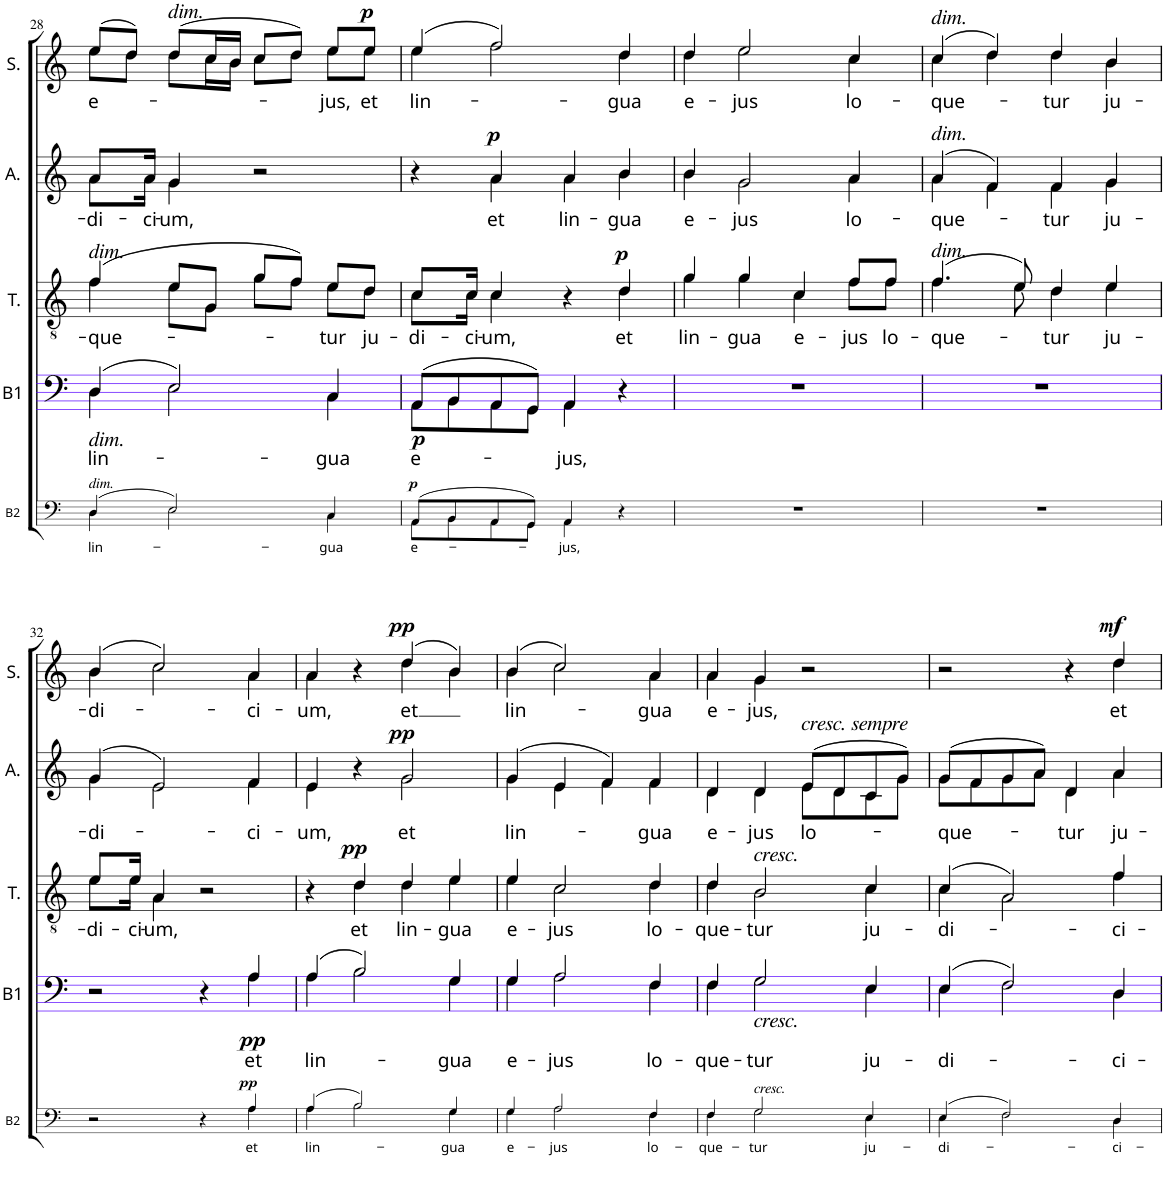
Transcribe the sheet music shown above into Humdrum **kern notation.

**kern	**text	**dynam	**kern	**text	**dynam	**kern	**text	**dynam	**kern	**text	**dynam	**kern	**text	**dynam
*part5	*part5	*part5	*part4	*part4	*part4	*part3	*part3	*part3	*part2	*part2	*part2	*part1	*part1	*part1
*staff5	*staff5	*staff5	*staff4	*staff4	*staff4	*staff3	*staff3	*staff3	*staff2	*staff2	*staff2	*staff1	*staff1	*staff1
*I"Basse 2	*	*	*I"Basse 1	*	*	*I"Ténor	*	*	*I"Alto	*	*	*I"Soprano	*	*
*I'B2	*	*	*I'B1	*	*	*I'T.	*	*	*I'A.	*	*	*I'S.	*	*
!!LO:PB:g=z
*clefF4	*	*	*clefF4	*	*	*clefGv2	*	*	*clefG2	*	*	*clefG2	*	*
*k[]	*	*	*k[]	*	*	*k[]	*	*	*k[]	*	*	*k[]	*	*
*M2/2	*	*	*M2/2	*	*	*M2/2	*	*	*M2/2	*	*	*M2/2	*	*
*met(c|)	*	*	*met(c|)	*	*	*met(c|)	*	*	*met(c|)	*	*	*met(c|)	*	*
=28	=28	=28	=28	=28	=28	=28	=28	=28	=28	=28	=28	=28	=28	=28
!	!	!	!	!	!	!LO:TX:b:i:t=dim.	!	!	!	!	!	!	!	!
!	!	!	!	!	!	!LO:TX:b:i:t=dim.	!	!	!	!	!	!	!	!
!	!	!	!	!	!	!LO:TX:a:i:t=dim.	!	!	!	!	!	!	!	!
!	!	!	!LO:TX:b:i:t=dim.	!	!	!	!	!	!	!	!	!	!	!
!	!	!	!LO:TX:b:i:t=dim.	!	!	!	!	!	!	!	!	!	!	!
!	!	!	!LO:TX:b:i:t=dim.	!	!	!	!	!	!	!	!	!	!	!
!LO:TX:b:i:t=dim.	!	!	!	!	!	!	!	!	!	!	!	!	!	!
!LO:TX:b:i:t=dim.	!	!	!	!	!	!	!	!	!	!	!	!	!	!
!LO:TX:a:i:t=dim.	!	!	!	!	!	!	!	!	!	!	!	!	!	!
!	!LO:LY:b	!	!	!LO:LY:b	!	!	!LO:LY:b	!	!	!LO:LY:b	!	!	!LO:LY:b	!
*^	*	*	*^	*	*	*^	*	*	*^	*	*	*^	*	*
(4D/	4D\	lin-	.	(4D/	4D\	lin-	.	(4f/	4f\	-que-	.	8.a/L	8.a\L	-di-	.	(8ee/L	8ee\L	e-	.
.	.	.	.	.	.	.	.	.	.	.	.	.	.	.	.	8dd/J)	8dd\J	.	.
!	!	!	!	!	!	!	!	!	!	!	!	!	!	!LO:LY:b	!	!	!	!	!
.	.	.	.	.	.	.	.	.	.	.	.	16a/Jk	16a\Jk	-ci-	.	.	.	.	.
!	!	!	!	!	!	!	!	!	!	!	!	!	!	!	!	!LO:TX:a:i:t=dim.	!	!	!
!	!	!	!	!	!	!	!	!	!	!	!	!	!	!LO:LY:b	!	!	!	!	!
2E/)	2E\	.	.	2E/)	2E\	.	.	8e/L	8e\L	.	.	4g/	4g\	-um,	.	(8dd/L	8dd\L	.	.
.	.	.	.	.	.	.	.	8G/J	8G\J	.	.	.	.	.	.	16cc/L	16cc\L	.	.
.	.	.	.	.	.	.	.	.	.	.	.	.	.	.	.	16b/JJ	16b\JJ	.	.
.	.	.	.	.	.	.	.	8g/L	8g\L	.	.	2r	2ryy	.	.	8cc/L	8cc\L	.	.
.	.	.	.	.	.	.	.	8f/J)	8f\J	.	.	.	.	.	.	8dd/J)	8dd\J	.	.
!	!	!LO:LY:b	!	!	!	!LO:LY:b	!	!	!	!LO:LY:b	!	!	!	!	!	!	!	!LO:LY:b	!
4C/	4C\	-gua	.	4C/	4C\	-gua	.	8e/L	8e\L	-tur	.	.	.	.	.	8ee/L	8ee\L	-jus,	.
!	!	!	!	!	!	!	!	!	!	!LO:LY:b	!	!	!	!	!	!	!	!LO:LY:b	!LO:DY:a
.	.	.	.	.	.	.	.	8d/J	8d\J	ju-	.	.	.	.	.	8ee/J	8ee\J	et	p
=29	=29	=29	=29	=29	=29	=29	=29	=29	=29	=29	=29	=29	=29	=29	=29	=29	=29	=29	=29
!	!	!LO:LY:b	!LO:DY:a	!	!	!LO:LY:b	!LO:DY:b	!	!	!LO:LY:b	!	!	!	!	!	!	!	!LO:LY:b	!
(8AA/L	8AA\L	e-	p	(8AA/L	8AA\L	e-	p	8.c/L	8.c\L	-di-	.	4r	4ryy	.	.	(4ee/	4ee\	lin-	.
8BB/	8BB\	.	.	8BB/	8BB\	.	.	.	.	.	.	.	.	.	.	.	.	.	.
!	!	!	!	!	!	!	!	!	!	!LO:LY:b	!	!	!	!	!	!	!	!	!
.	.	.	.	.	.	.	.	16c/Jk	16c\Jk	-ci-	.	.	.	.	.	.	.	.	.
!	!	!	!	!	!	!	!	!	!	!LO:LY:b	!	!	!	!LO:LY:b	!LO:DY:a	!	!	!	!
8AA/	8AA\	.	.	8AA/	8AA\	.	.	4c/	4c\	-um,	.	4a/	4a\	et	p	2ff/)	2ff\	.	.
8GG/J)	8GG\J	.	.	8GG/J)	8GG\J	.	.	.	.	.	.	.	.	.	.	.	.	.	.
!	!	!LO:LY:b	!	!	!	!LO:LY:b	!	!	!	!	!	!	!	!LO:LY:b	!	!	!	!	!
4AA/	4AA\	-jus,	.	4AA/	4AA\	-jus,	.	4r	4ryy	.	.	4a/	4a\	lin-	.	.	.	.	.
!	!	!	!	!	!	!	!	!	!	!LO:LY:b	!LO:DY:a	!	!	!LO:LY:b	!	!	!	!LO:LY:b	!
4r	4ryy	.	.	4r	4ryy	.	.	4d/	4d\	et	p	4b/	4b\	-gua	.	4dd/	4dd\	-gua	.
=30	=30	=30	=30	=30	=30	=30	=30	=30	=30	=30	=30	=30	=30	=30	=30	=30	=30	=30	=30
!	!	!	!	!	!	!	!	!	!	!LO:LY:b	!	!	!	!LO:LY:b	!	!	!	!LO:LY:b	!
*v	*v	*	*	*	*	*	*	*	*	*	*	*	*	*	*	*	*	*	*
*	*	*	*v	*v	*	*	*	*	*	*	*	*	*	*	*	*	*	*
1r	.	.	1r	.	.	4g/	4g\	lin-	.	4b/	4b\	e-	.	4dd/	4dd\	e-	.
!	!	!	!	!	!	!	!	!LO:LY:b	!	!	!	!LO:LY:b	!	!	!	!LO:LY:b	!
.	.	.	.	.	.	4g/	4g\	-gua	.	2g/	2g\	-jus	.	2ee/	2ee\	-jus	.
!	!	!	!	!	!	!	!	!LO:LY:b	!	!	!	!	!	!	!	!	!
.	.	.	.	.	.	4c/	4c\	e-	.	.	.	.	.	.	.	.	.
!	!	!	!	!	!	!	!	!LO:LY:b	!	!	!	!LO:LY:b	!	!	!	!LO:LY:b	!
.	.	.	.	.	.	8f/L	8f\L	-jus	.	4a/	4a\	lo-	.	4cc/	4cc\	lo-	.
!	!	!	!	!	!	!	!	!LO:LY:b	!	!	!	!	!	!	!	!	!
.	.	.	.	.	.	8f/J	8f\J	lo-	.	.	.	.	.	.	.	.	.
=31	=31	=31	=31	=31	=31	=31	=31	=31	=31	=31	=31	=31	=31	=31	=31	=31	=31
!	!	!	!	!	!	!	!	!	!	!	!	!	!	!LO:TX:a:i:t=dim.	!	!	!
!	!	!	!	!	!	!	!	!	!	!LO:TX:a:i:t=dim.	!	!	!	!	!	!	!
!	!	!	!	!	!	!LO:TX:a:i:t=dim.	!	!	!	!	!	!	!	!	!	!	!
!	!	!	!	!	!	!	!	!LO:LY:b	!	!	!	!LO:LY:b	!	!	!	!LO:LY:b	!
1r	.	.	1r	.	.	(4.f/	4.f\	-que-	.	(4a/	4a\	-que-	.	(4cc/	4cc\	-que-	.
.	.	.	.	.	.	.	.	.	.	4f/)	4f\	.	.	4dd/)	4dd\	.	.
.	.	.	.	.	.	8e/)	8e\	.	.	.	.	.	.	.	.	.	.
!	!	!	!	!	!	!	!	!LO:LY:b	!	!	!	!LO:LY:b	!	!	!	!LO:LY:b	!
.	.	.	.	.	.	4d/	4d\	-tur	.	4f/	4f\	-tur	.	4dd/	4dd\	-tur	.
!	!	!	!	!	!	!	!	!LO:LY:b	!	!	!	!LO:LY:b	!	!	!	!LO:LY:b	!
.	.	.	.	.	.	4e/	4e\	ju-	.	4g/	4g\	ju-	.	4b/	4b\	ju-	.
!!LO:LB:g=z	!!
=32	=32	=32	=32	=32	=32	=32	=32	=32	=32	=32	=32	=32	=32	=32	=32	=32	=32
*^	*	*	*^	*	*	*	*	*	*	*	*	*	*	*	*	*	*
!	!	!	!	!	!	!	!	!	!	!LO:LY:b	!	!	!	!LO:LY:b	!	!	!	!LO:LY:b	!
2r	2ryy	.	.	2r	2ryy	.	.	8.e/L	8.e\L	-di-	.	(4g/	4g\	-di-	.	(4b/	4b\	-di-	.
!	!	!	!	!	!	!	!	!	!	!LO:LY:b	!	!	!	!	!	!	!	!	!
.	.	.	.	.	.	.	.	16e/Jk	16e\Jk	-ci-	.	.	.	.	.	.	.	.	.
!	!	!	!	!	!	!	!	!	!	!LO:LY:b	!	!	!	!	!	!	!	!	!
.	.	.	.	.	.	.	.	4A/	4A\	-um,	.	2e/)	2e\	.	.	2cc/)	2cc\	.	.
4r	4ryy	.	.	4r	4ryy	.	.	2r	2ryy	.	.	.	.	.	.	.	.	.	.
!	!	!LO:LY:b	!LO:DY:a	!	!	!LO:LY:b	!LO:DY:b	!	!	!	!	!	!	!LO:LY:b	!	!	!	!LO:LY:b	!
4A/	4A\	et	pp	4A/	4A\	et	pp	.	.	.	.	4f/	4f\	-ci-	.	4a/	4a\	-ci-	.
=33	=33	=33	=33	=33	=33	=33	=33	=33	=33	=33	=33	=33	=33	=33	=33	=33	=33	=33	=33
!	!	!LO:LY:b	!	!	!	!LO:LY:b	!	!	!	!	!	!	!	!LO:LY:b	!	!	!	!LO:LY:b	!
(4A/	4A\	lin-	.	(4A/	4A\	lin-	.	4r	4ryy	.	.	4e/	4e\	-um,	.	4a/	4a\	-um,	.
!	!	!	!	!	!	!	!	!	!	!LO:LY:b	!LO:DY:a	!	!	!	!	!	!	!	!
2B/)	2B\	.	.	2B/)	2B\	.	.	4d/	4d\	et	pp	4r	4ryy	.	.	4r	4ryy	.	.
!	!	!	!	!	!	!	!	!	!	!LO:LY:b	!	!	!	!LO:LY:b	!LO:DY:a	!	!	!LO:LY:b	!LO:DY:a
.	.	.	.	.	.	.	.	4d/	4d\	lin-	.	2g/	2g\	et	pp	(4dd/	4dd\	et	pp
!	!	!LO:LY:b	!	!	!	!LO:LY:b	!	!	!	!LO:LY:b	!	!	!	!	!	!	!	!	!
4G/	4G\	-gua	.	4G/	4G\	-gua	.	4e/	4e\	-gua	.	.	.	.	.	4b/)	4b\	.	.
=34	=34	=34	=34	=34	=34	=34	=34	=34	=34	=34	=34	=34	=34	=34	=34	=34	=34	=34	=34
!	!	!LO:LY:b	!	!	!	!LO:LY:b	!	!	!	!LO:LY:b	!	!	!	!LO:LY:b	!	!	!	!LO:LY:b	!
4G/	4G\	e-	.	4G/	4G\	e-	.	4e/	4e\	e-	.	(4g/	4g\	lin-	.	(4b/	4b\	lin-	.
!	!	!LO:LY:b	!	!	!	!LO:LY:b	!	!	!	!LO:LY:b	!	!	!	!	!	!	!	!	!
2A/	2A\	-jus	.	2A/	2A\	-jus	.	2c/	2c\	-jus	.	4e/	4e\	.	.	2cc/)	2cc\	.	.
.	.	.	.	.	.	.	.	.	.	.	.	4f/)	4f\	.	.	.	.	.	.
!	!	!LO:LY:b	!	!	!	!LO:LY:b	!	!	!	!LO:LY:b	!	!	!	!LO:LY:b	!	!	!	!LO:LY:b	!
4F/	4F\	lo-	.	4F/	4F\	lo-	.	4d/	4d\	lo-	.	4f/	4f\	-gua	.	4a/	4a\	-gua	.
=35	=35	=35	=35	=35	=35	=35	=35	=35	=35	=35	=35	=35	=35	=35	=35	=35	=35	=35	=35
!	!	!LO:LY:b	!	!	!	!LO:LY:b	!	!	!	!LO:LY:b	!	!	!	!LO:LY:b	!	!	!	!LO:LY:b	!
4F/	4F\	-que-	.	4F/	4F\	-que-	.	4d/	4d\	-que-	.	4d/	4d\	e-	.	4a/	4a\	e-	.
!	!	!	!	!	!	!	!	!LO:TX:a:i:t=cresc.	!	!	!	!	!	!	!	!	!	!	!
!	!	!	!	!LO:TX:b:i:t=cresc.	!	!	!	!	!	!	!	!	!	!	!	!	!	!	!
!LO:TX:a:i:t=cresc.	!	!	!	!	!	!	!	!	!	!	!	!	!	!	!	!	!	!	!
!	!	!LO:LY:b	!	!	!	!LO:LY:b	!	!	!	!LO:LY:b	!	!	!	!LO:LY:b	!	!	!	!LO:LY:b	!
2G/	2G\	-tur	.	2G/	2G\	-tur	.	2B/	2B\	-tur	.	4d/	4d\	-jus	.	4g/	4g\	-jus,	.
!	!	!	!	!	!	!	!	!	!	!	!	!LO:TX:a:i:t=cresc. sempre	!	!	!	!	!	!	!
!	!	!	!	!	!	!	!	!	!	!	!	!	!	!LO:LY:b	!	!	!	!	!
.	.	.	.	.	.	.	.	.	.	.	.	(8e/L	8e\L	lo-	.	2r	2ryy	.	.
.	.	.	.	.	.	.	.	.	.	.	.	8d/	8d\	.	.	.	.	.	.
!	!	!LO:LY:b	!	!	!	!LO:LY:b	!	!	!	!LO:LY:b	!	!	!	!	!	!	!	!	!
4E/	4E\	ju-	.	4E/	4E\	ju-	.	4c/	4c\	ju-	.	8c/	8c\	.	.	.	.	.	.
.	.	.	.	.	.	.	.	.	.	.	.	8g/J)	8g\J	.	.	.	.	.	.
=36	=36	=36	=36	=36	=36	=36	=36	=36	=36	=36	=36	=36	=36	=36	=36	=36	=36	=36	=36
!	!	!LO:LY:b	!	!	!	!LO:LY:b	!	!	!	!LO:LY:b	!	!	!	!LO:LY:b	!	!	!	!	!
(4E/	4E\	-di-	.	(4E/	4E\	-di-	.	(4c/	4c\	-di-	.	(8g/L	8g\L	-que-	.	2r	2ryy	.	.
.	.	.	.	.	.	.	.	.	.	.	.	8f/	8f\	.	.	.	.	.	.
2F/)	2F\	.	.	2F/)	2F\	.	.	2A/)	2A\	.	.	8g/	8g\	.	.	.	.	.	.
.	.	.	.	.	.	.	.	.	.	.	.	8a/J)	8a\J	.	.	.	.	.	.
!	!	!	!	!	!	!	!	!	!	!	!	!	!	!LO:LY:b	!	!	!	!	!
.	.	.	.	.	.	.	.	.	.	.	.	4d/	4d\	-tur	.	4r	4ryy	.	.
!	!	!LO:LY:b	!	!	!	!LO:LY:b	!	!	!	!LO:LY:b	!	!	!	!LO:LY:b	!	!	!	!LO:LY:b	!LO:DY:a
4D/	4D\	-ci-	.	4D/	4D\	-ci-	.	4f/	4f\	-ci-	.	4a/	4a\	ju-	.	4dd/	4dd\	et	mf
*v	*v	*	*	*	*	*	*	*v	*v	*	*	*v	*v	*	*	*v	*v	*	*
*	*	*	*v	*v	*	*	*	*	*	*	*	*	*	*	*
=	=	=	=	=	=	=	=	=	=	=	=	=	=	=
*-	*-	*-	*-	*-	*-	*-	*-	*-	*-	*-	*-	*-	*-	*-
